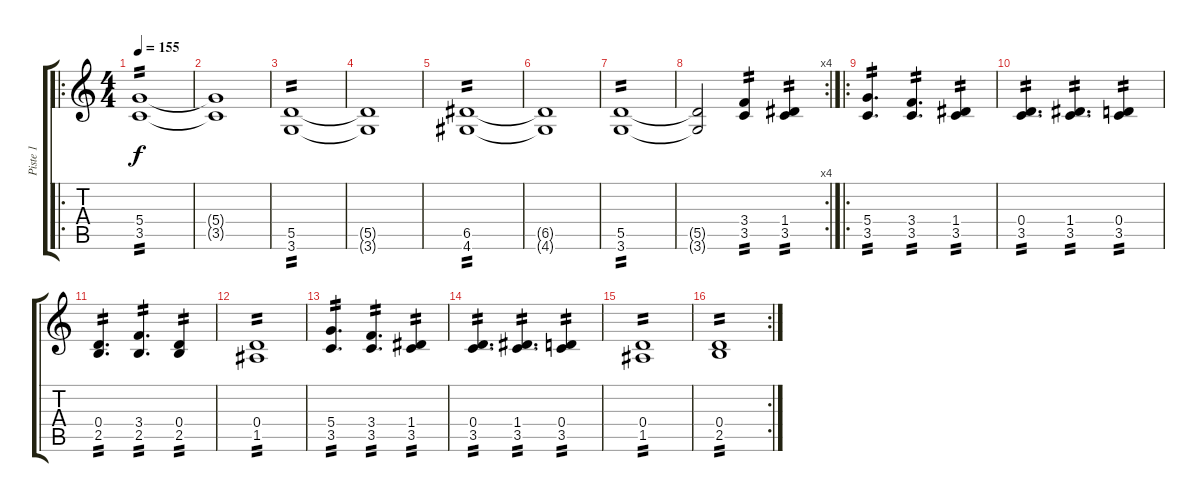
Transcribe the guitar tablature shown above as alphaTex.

\track ("Piste 1" "Piste 1") {instrument overdrivenguitar}
\staff {score tabs}
\tuning (E4 B3 G3 D3 A2 E2) {hide}
\ro
\ts (4 4)
\tempo 155
\clef g2
\ks c
(5.4 3.5).1{tp 2 dy f} |
(5.4{t} 3.5{t}).1 |
(5.5 3.6).1{tp 2} |
(5.5{t} 3.6{t}).1 |
(6.5 4.6).1{tp 2} |
(6.5{t} 4.6{t}).1 |
(5.5 3.6).1{tp 2} |
\rc 4
(5.5{t} 3.6{t}).2 (3.4 3.5).4{tp 2} (1.4 3.5).4{tp 2} |
\ro
(5.4 3.5).4{d tp 2} (3.4 3.5).4{d tp 2} (1.4 3.5).4{tp 2} |
(0.4 3.5).4{d tp 2} (1.4 3.5).4{d tp 2} (0.4 3.5).4{tp 2} |
(0.4 2.5).4{d tp 2} (3.4 2.5).4{d tp 2} (0.4 2.5).4{tp 2} |
(0.4 1.5).1{tp 2} |
(5.4 3.5).4{d tp 2} (3.4 3.5).4{d tp 2} (1.4 3.5).4{tp 2} |
(0.4 3.5).4{d tp 2} (1.4 3.5).4{d tp 2} (0.4 3.5).4{tp 2} |
(0.4 1.5).1{tp 2} |
\rc 2
(0.4 2.5).1{tp 2}
